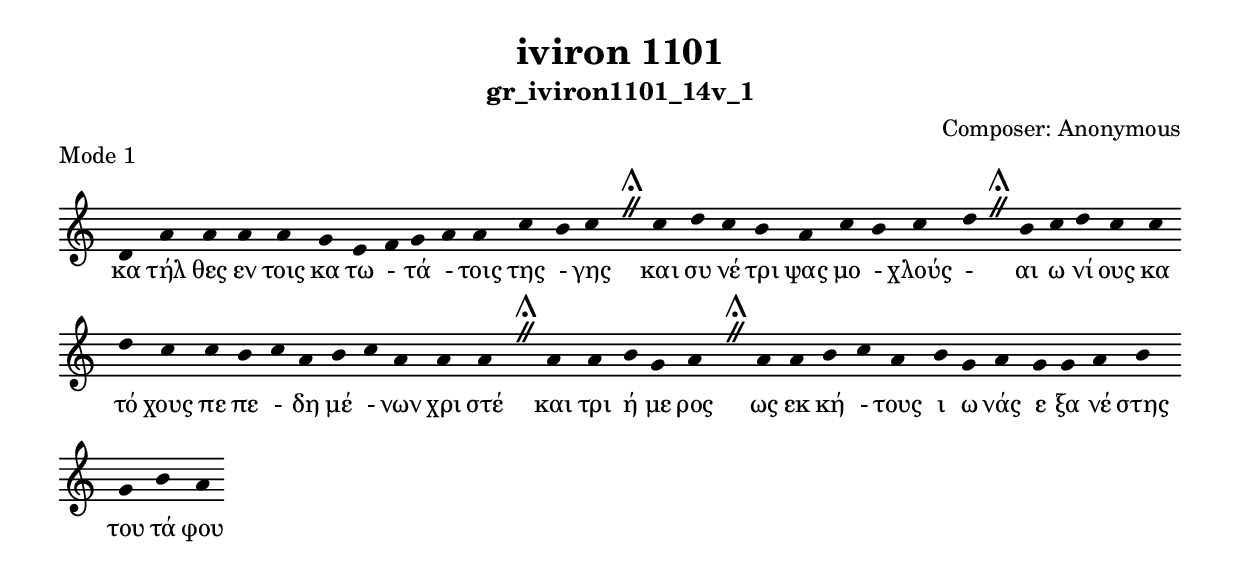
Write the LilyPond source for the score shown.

\include "gregorian.ly"

	\header {
 	  title = "iviron 1101"
	  subtitle = "gr_iviron1101_14v_1"
	  composer = "Composer: Αnonymous"
	  piece = "Mode 1"
	}

	chant = {
	  d'4 a'4 a'4 a'4 a'4 g'4 e'4 f'4 g'4 a'4 a'4 c''4 b'4 c''4 \divisioMaior
 c''4 d''4 c''4 b'4 a'4 c''4 b'4 c''4 d''4 \divisioMaior
 b'4 c''4 d''4 c''4 c''4 d''4 c''4 c''4 b'4 c''4 a'4 b'4 c''4 a'4 a'4 a'4 \divisioMaior
 a'4 a'4 b'4 g'4 a'4 \divisioMaior
 a'4 a'4 b'4 c''4 a'4 b'4 g'4 a'4 g'4 g'4 a'4 b'4 g'4 b'4 a'4\finalis
	}

	verba = \lyricmode {κα τήλ θες εν τοις κα τω - τά - τοις της - γης 
και συ νέ τρι ψας μο - χλούς - 
αι ω νί ους κα τό χους πε πε - δη μέ - νων χρι στέ 
και τρι ή με ρος 
ως εκ κή - τους ι ω νάς ε ξα νέ στης του τά φου 
	}


	\score {
	  \new Staff <<
	  \new Voice = "melody" \chant
	  \new Lyrics = "one" \lyricsto melody \verba
	  >>
	  \layout {
	    \context {
	      \Staff
	      \remove "Time_signature_engraver"
	      \remove "Bar_engraver"
	    }
	    \context {
	      \Voice
	      \remove "Stem_engraver"
	    }
	  }
	}